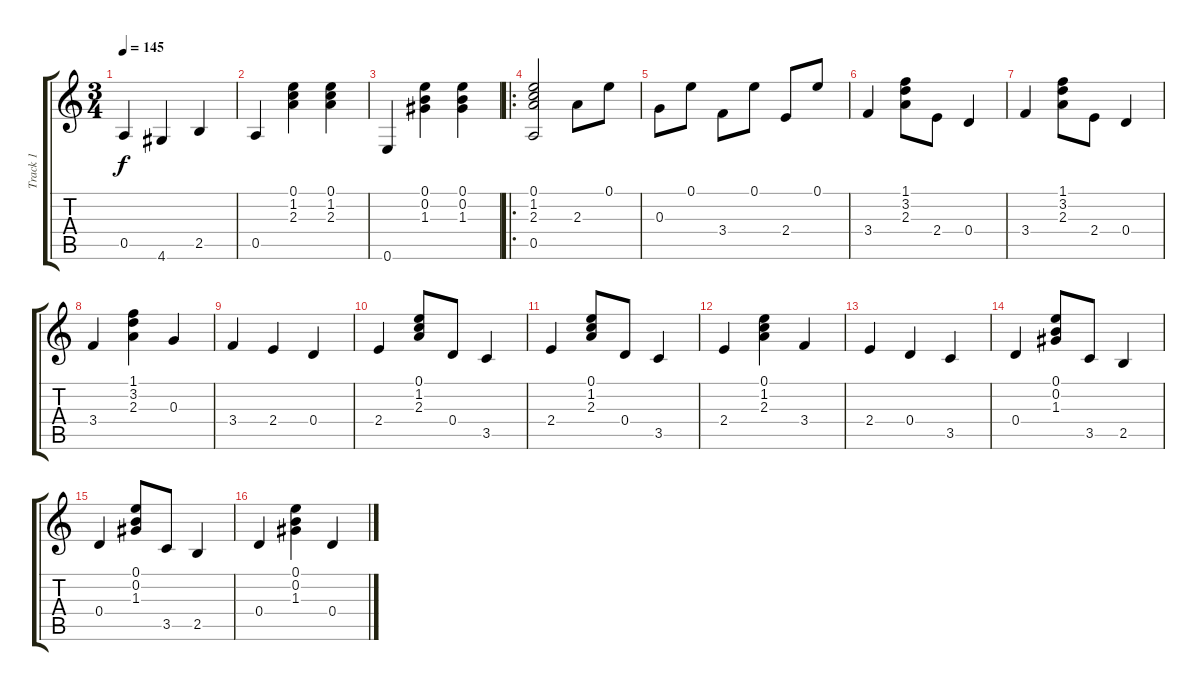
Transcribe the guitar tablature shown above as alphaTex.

\track ("Track 1" "Track 1") {instrument acousticguitarnylon}
\staff {score tabs}
\tuning (E4 B3 G3 D3 A2 E2) {hide}
\ts (3 4)
\tempo 145
\clef g2
\ks c
0.5.4{dy f} 4.6.4 2.5.4 |
0.5.4 (0.1 1.2 2.3).4 (0.1 1.2 2.3).4 |
0.6.4 (0.1 0.2 1.3).4 (0.1 0.2 1.3).4 |
\ro
(0.1 1.2 2.3 0.5).2 2.3.8 0.1.8 |
0.3.8 0.1.8 3.4.8 0.1.8 2.4.8 0.1.8 |
3.4.4 (1.1 3.2 2.3).8 2.4.8 0.4.4 |
3.4.4 (1.1 3.2 2.3).8 2.4.8 0.4.4 |
3.4.4 (1.1 3.2 2.3).4 0.3.4 |
3.4.4 2.4.4 0.4.4 |
2.4.4 (0.1 1.2 2.3).8 0.4.8 3.5.4 |
2.4.4 (0.1 1.2 2.3).8 0.4.8 3.5.4 |
2.4.4 (0.1 1.2 2.3).4 3.4.4 |
2.4.4 0.4.4 3.5.4 |
0.4.4 (0.1 0.2 1.3).8 3.5.8 2.5.4 |
0.4.4 (0.1 0.2 1.3).8 3.5.8 2.5.4 |
0.4.4 (0.1 0.2 1.3).4 0.4.4
